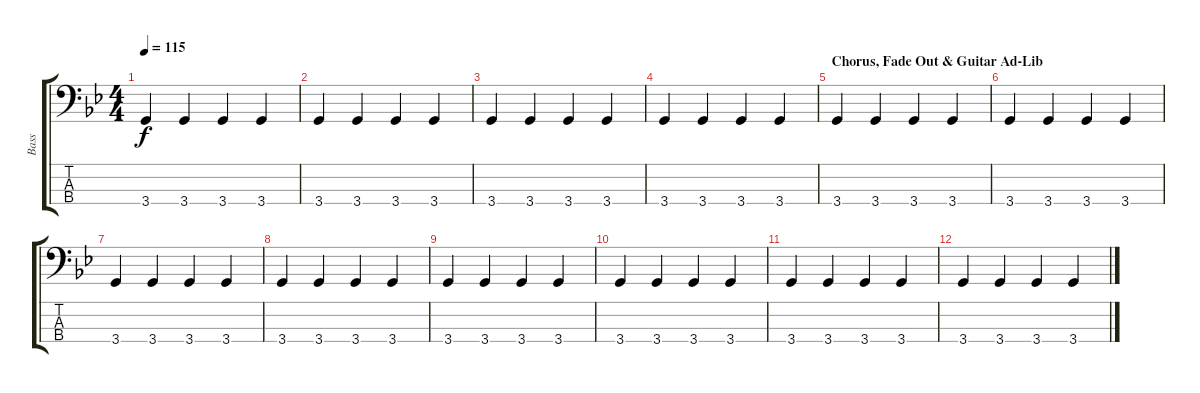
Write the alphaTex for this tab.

\track ("Bass" "Bass") {instrument electricbasspick}
\staff {score tabs}
\tuning (G2 D2 A1 E1) {hide}
\ts (4 4)
\tempo 115
\clef f4
\ks bb
3.4.4{dy f} 3.4.4 3.4.4 3.4.4 |
3.4.4 3.4.4 3.4.4 3.4.4 |
3.4.4 3.4.4 3.4.4 3.4.4 |
3.4.4 3.4.4 3.4.4 3.4.4 |
\section ("" "Chorus, Fade Out & Guitar Ad-Lib")
3.4.4 3.4.4 3.4.4 3.4.4 |
3.4.4 3.4.4 3.4.4 3.4.4 |
3.4.4 3.4.4 3.4.4 3.4.4 |
3.4.4 3.4.4 3.4.4 3.4.4 |
3.4.4 3.4.4 3.4.4 3.4.4 |
3.4.4 3.4.4 3.4.4 3.4.4 |
3.4.4 3.4.4 3.4.4 3.4.4 |
3.4.4 3.4.4 3.4.4 3.4.4
